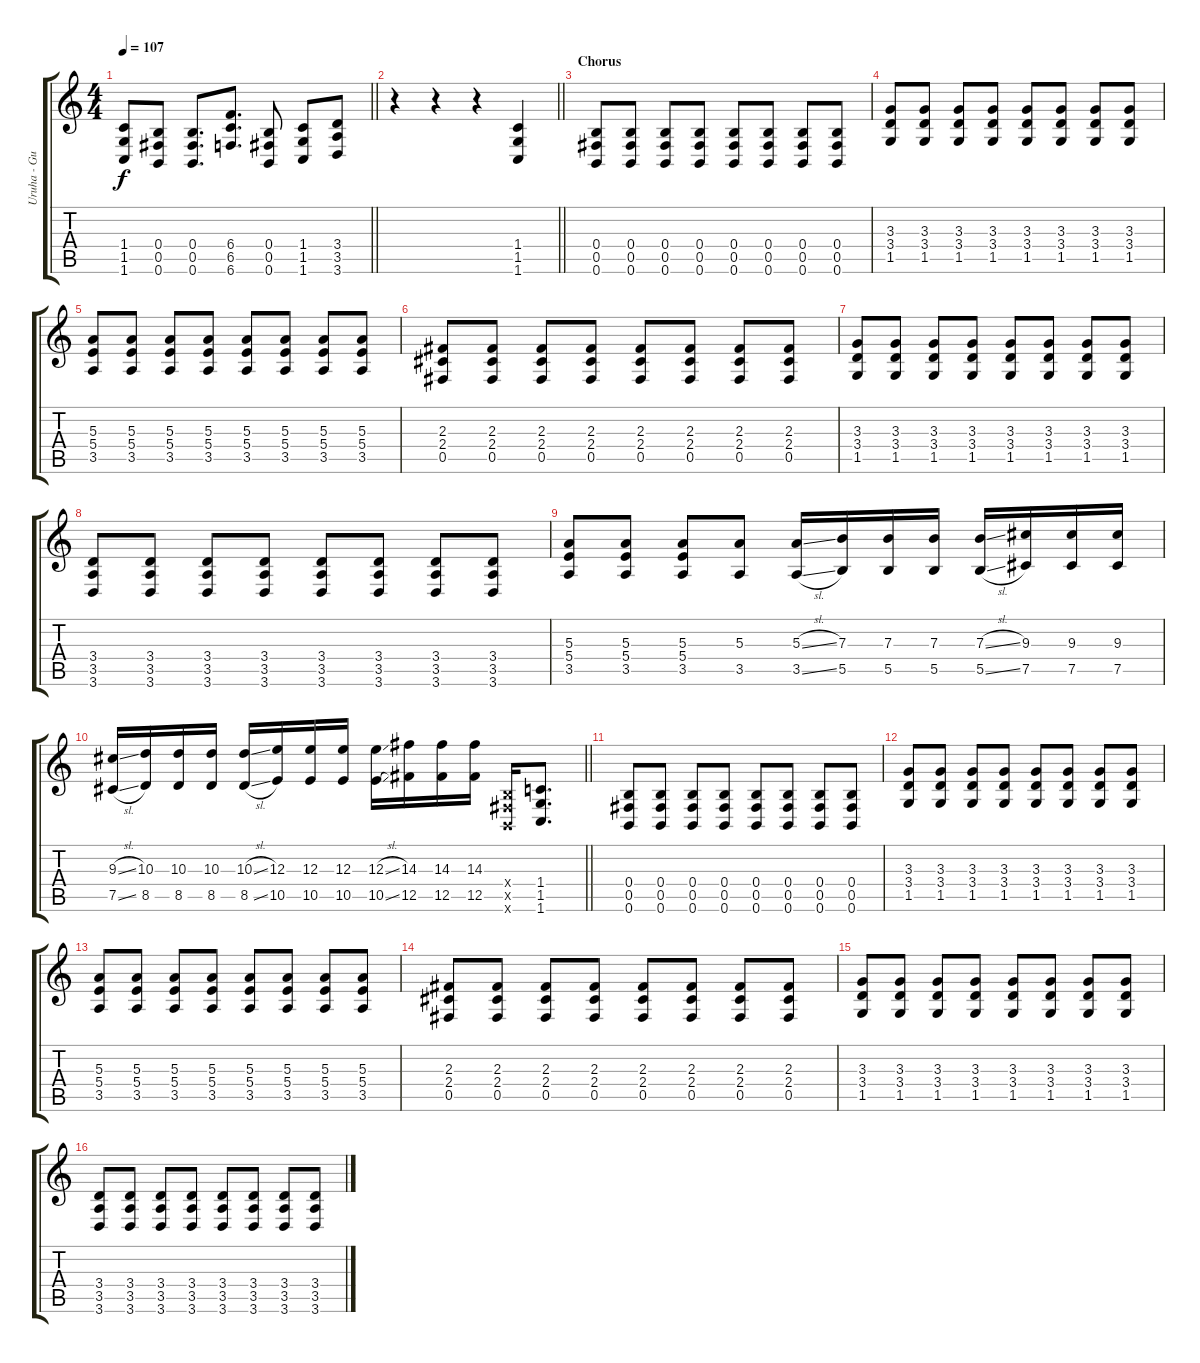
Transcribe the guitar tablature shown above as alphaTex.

\track ("Uruha - Guitar 1" "Uruha - Gu") {instrument electricguitarclean}
\staff {score tabs}
\tuning (Db4 Ab3 E3 B2 Gb2 B1) {hide}
\ts (4 4)
\tempo 107
\clef g2
\barLineRight lightlight
\ks c
(1.4 1.5 1.6).8{dy f} (0.4 0.5 0.6).8 (0.4 0.5 0.6).8{d} (6.4 6.5 6.6).8{d} (0.4 0.5 0.6).8 (1.4 1.5 1.6).8 (3.4 3.5 3.6).8 |
\barLineRight lightlight
r.4 r.4 r.4 (1.4 1.5 1.6).4 |
\section ("" "Chorus")
(0.4 0.5 0.6).8 (0.4 0.5 0.6).8 (0.4 0.5 0.6).8 (0.4 0.5 0.6).8 (0.4 0.5 0.6).8 (0.4 0.5 0.6).8 (0.4 0.5 0.6).8 (0.4 0.5 0.6).8 |
(3.3 3.4 1.5).8 (3.3 3.4 1.5).8 (3.3 3.4 1.5).8 (3.3 3.4 1.5).8 (3.3 3.4 1.5).8 (3.3 3.4 1.5).8 (3.3 3.4 1.5).8 (3.3 3.4 1.5).8 |
(5.3 5.4 3.5).8 (5.3 5.4 3.5).8 (5.3 5.4 3.5).8 (5.3 5.4 3.5).8 (5.3 5.4 3.5).8 (5.3 5.4 3.5).8 (5.3 5.4 3.5).8 (5.3 5.4 3.5).8 |
(2.3 2.4 0.5).8 (2.3 2.4 0.5).8 (2.3 2.4 0.5).8 (2.3 2.4 0.5).8 (2.3 2.4 0.5).8 (2.3 2.4 0.5).8 (2.3 2.4 0.5).8 (2.3 2.4 0.5).8 |
(3.3 3.4 1.5).8 (3.3 3.4 1.5).8 (3.3 3.4 1.5).8 (3.3 3.4 1.5).8 (3.3 3.4 1.5).8 (3.3 3.4 1.5).8 (3.3 3.4 1.5).8 (3.3 3.4 1.5).8 |
(3.4 3.5 3.6).8 (3.4 3.5 3.6).8 (3.4 3.5 3.6).8 (3.4 3.5 3.6).8 (3.4 3.5 3.6).8 (3.4 3.5 3.6).8 (3.4 3.5 3.6).8 (3.4 3.5 3.6).8 |
(5.3 5.4 3.5).8 (5.3 5.4 3.5).8 (5.3 5.4 3.5).8 (5.3 3.5).8 (5.3{sl} 3.5{sl}).16 (7.3 5.5).16 (7.3 5.5).16 (7.3 5.5).16 (7.3{sl} 5.5{sl}).16 (9.3 7.5).16 (9.3 7.5).16 (9.3 7.5).16 |
\barLineRight lightlight
(9.3{sl} 7.5{sl}).16 (10.3 8.5).16 (10.3 8.5).16 (10.3 8.5).16 (10.3{sl} 8.5{sl}).16 (12.3 10.5).16 (12.3 10.5).16 (12.3 10.5).16 (12.3{sl} 10.5{sl}).16 (14.3 12.5).16 (14.3 12.5).16 (14.3 12.5).16 (0.4{x} 0.5{x} 0.6{x}).16 (1.4 1.5 1.6).8{d} |
\section ("" "")
(0.4 0.5 0.6).8 (0.4 0.5 0.6).8 (0.4 0.5 0.6).8 (0.4 0.5 0.6).8 (0.4 0.5 0.6).8 (0.4 0.5 0.6).8 (0.4 0.5 0.6).8 (0.4 0.5 0.6).8 |
(3.3 3.4 1.5).8 (3.3 3.4 1.5).8 (3.3 3.4 1.5).8 (3.3 3.4 1.5).8 (3.3 3.4 1.5).8 (3.3 3.4 1.5).8 (3.3 3.4 1.5).8 (3.3 3.4 1.5).8 |
(5.3 5.4 3.5).8 (5.3 5.4 3.5).8 (5.3 5.4 3.5).8 (5.3 5.4 3.5).8 (5.3 5.4 3.5).8 (5.3 5.4 3.5).8 (5.3 5.4 3.5).8 (5.3 5.4 3.5).8 |
(2.3 2.4 0.5).8 (2.3 2.4 0.5).8 (2.3 2.4 0.5).8 (2.3 2.4 0.5).8 (2.3 2.4 0.5).8 (2.3 2.4 0.5).8 (2.3 2.4 0.5).8 (2.3 2.4 0.5).8 |
(3.3 3.4 1.5).8 (3.3 3.4 1.5).8 (3.3 3.4 1.5).8 (3.3 3.4 1.5).8 (3.3 3.4 1.5).8 (3.3 3.4 1.5).8 (3.3 3.4 1.5).8 (3.3 3.4 1.5).8 |
(3.4 3.5 3.6).8 (3.4 3.5 3.6).8 (3.4 3.5 3.6).8 (3.4 3.5 3.6).8 (3.4 3.5 3.6).8 (3.4 3.5 3.6).8 (3.4 3.5 3.6).8 (3.4 3.5 3.6).8
